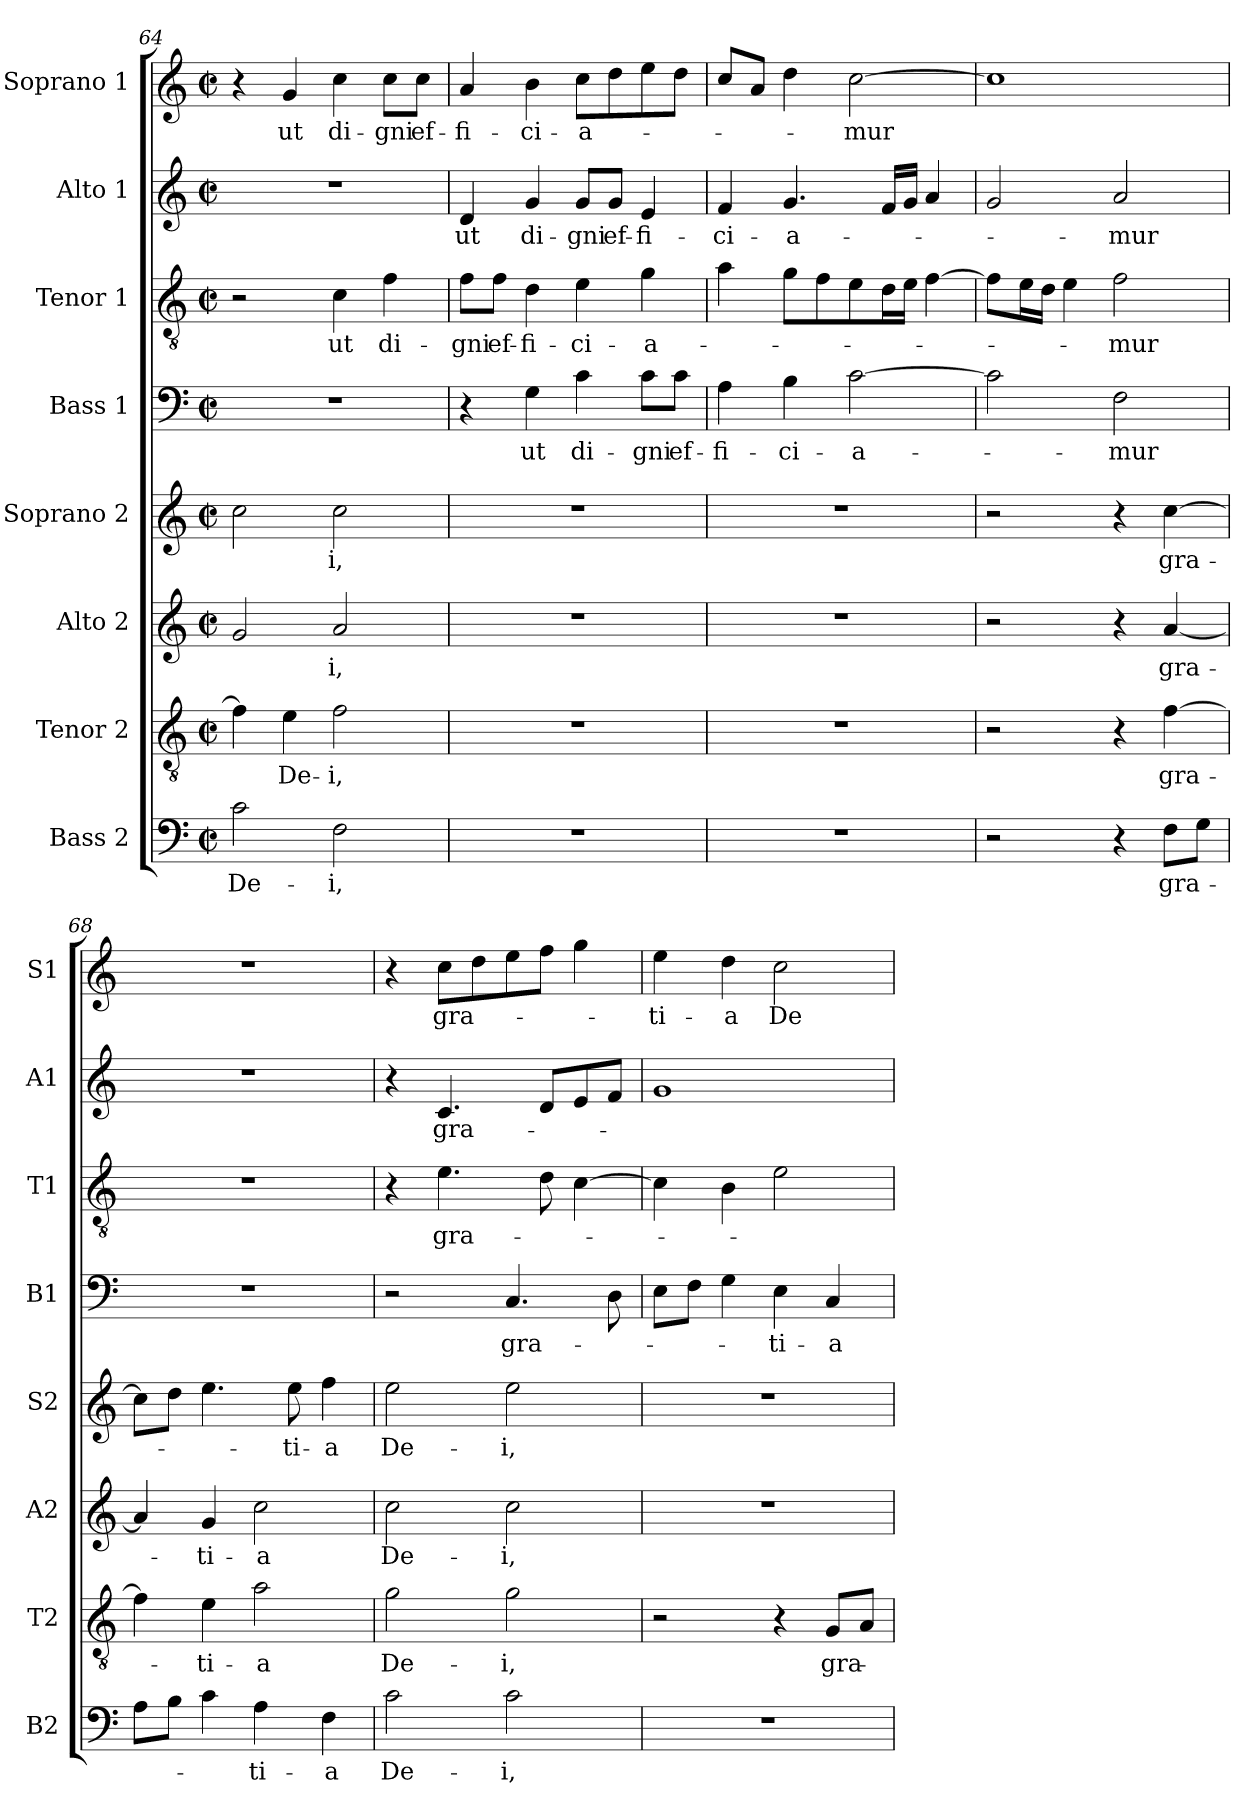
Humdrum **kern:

**kern	**text	**kern	**text	**kern	**text	**kern	**text	**kern	**text	**kern	**text	**kern	**text	**kern	**text
*part8	*part8	*part7	*part7	*part6	*part6	*part5	*part5	*part4	*part4	*part3	*part3	*part2	*part2	*part1	*part1
*staff8	*staff8	*staff7	*staff7	*staff6	*staff6	*staff5	*staff5	*staff4	*staff4	*staff3	*staff3	*staff2	*staff2	*staff1	*staff1
*I"Bass 2	*	*I"Tenor 2	*	*I"Alto 2	*	*I"Soprano 2	*	*I"Bass 1	*	*I"Tenor 1	*	*I"Alto 1	*	*I"Soprano 1	*
*I'B2	*	*I'T2	*	*I'A2	*	*I'S2	*	*I'B1	*	*I'T1	*	*I'A1	*	*I'S1	*
*clefF4	*	*clefGv2	*	*clefG2	*	*clefG2	*	*clefF4	*	*clefGv2	*	*clefG2	*	*clefG2	*
*k[]	*	*k[]	*	*k[]	*	*k[]	*	*k[]	*	*k[]	*	*k[]	*	*k[]	*
*C:	*	*C:	*	*C:	*	*C:	*	*C:	*	*C:	*	*C:	*	*C:	*
*M2/2	*	*M2/2	*	*M2/2	*	*M2/2	*	*M2/2	*	*M2/2	*	*M2/2	*	*M2/2	*
*met(c|)	*	*met(c|)	*	*met(c|)	*	*met(c|)	*	*met(c|)	*	*met(c|)	*	*met(c|)	*	*met(c|)	*
=64	=64	=64	=64	=64	=64	=64	=64	=64	=64	=64	=64	=64	=64	=64	=64
2c\	De-	4f\]	.	2g/	.	2cc\	.	1r	.	2r	.	1r	.	4r	.
.	.	4e\	De-	.	.	.	.	.	.	.	.	.	.	4g/	ut
2F\	-i,	2f\	-i,	2a/	-i,	2cc\	-i,	.	.	4c\	ut	.	.	4cc\	di-
.	.	.	.	.	.	.	.	.	.	4f\	di-	.	.	8cc\L	-gni
.	.	.	.	.	.	.	.	.	.	.	.	.	.	8cc\J	ef-
=65	=65	=65	=65	=65	=65	=65	=65	=65	=65	=65	=65	=65	=65	=65	=65
1r	.	1r	.	1r	.	1r	.	4r	.	8f\L	-gni	4d/	ut	4a/	-fi-
.	.	.	.	.	.	.	.	.	.	8f\J	ef-	.	.	.	.
.	.	.	.	.	.	.	.	4G\	ut	4d\	-fi-	4g/	di-	4b\	-ci-
.	.	.	.	.	.	.	.	4c\	di-	4e\	-ci-	8g/L	-gni	8cc\L	-a-
.	.	.	.	.	.	.	.	.	.	.	.	8g/J	ef-	8dd\	.
.	.	.	.	.	.	.	.	8c\L	-gni	4g\	-a-	4e/	-fi-	8ee\	.
.	.	.	.	.	.	.	.	8c\J	ef-	.	.	.	.	8dd\J	.
=66	=66	=66	=66	=66	=66	=66	=66	=66	=66	=66	=66	=66	=66	=66	=66
1r	.	1r	.	1r	.	1r	.	4A\	-fi-	4a\	.	4f/	-ci-	8cc/L	.
.	.	.	.	.	.	.	.	.	.	.	.	.	.	8a/J	.
.	.	.	.	.	.	.	.	4B\	-ci-	8g\L	.	4.g/	-a-	4dd\	.
.	.	.	.	.	.	.	.	.	.	8f\	.	.	.	.	.
.	.	.	.	.	.	.	.	[2c\	-a-	8e\	.	.	.	[>2cc\	-mur
.	.	.	.	.	.	.	.	.	.	16d\L	.	16f/LL	.	.	.
.	.	.	.	.	.	.	.	.	.	16e\JJ	.	16g/JJ	.	.	.
.	.	.	.	.	.	.	.	.	.	[>4f\	.	4a/	.	.	.
=67	=67	=67	=67	=67	=67	=67	=67	=67	=67	=67	=67	=67	=67	=67	=67
2r	.	2r	.	2r	.	2r	.	2c\]	.	8f\L]	.	2g/	.	1cc]	.
.	.	.	.	.	.	.	.	.	.	16e\L	.	.	.	.	.
.	.	.	.	.	.	.	.	.	.	16d\JJ	.	.	.	.	.
.	.	.	.	.	.	.	.	.	.	4e\	.	.	.	.	.
4r	.	4r	.	4r	.	4r	.	2F\	-mur	2f\	-mur	2a/	-mur	.	.
8F\L	gra-	[>4f\	gra-	[4a/	gra-	[4cc\	gra-	.	.	.	.	.	.	.	.
8G\J	.	.	.	.	.	.	.	.	.	.	.	.	.	.	.
=68	=68	=68	=68	=68	=68	=68	=68	=68	=68	=68	=68	=68	=68	=68	=68
8A\L	.	4f\]	.	4a/]	.	8cc\L]	.	1r	.	1r	.	1r	.	1r	.
8B\J	.	.	.	.	.	8dd\J	.	.	.	.	.	.	.	.	.
4c\	.	4e\	-ti-	4g/	-ti-	4.ee\	.	.	.	.	.	.	.	.	.
4A\	-ti-	2a\	-a	2cc\	-a	.	.	.	.	.	.	.	.	.	.
.	.	.	.	.	.	8ee\	-ti-	.	.	.	.	.	.	.	.
4F\	-a	.	.	.	.	4ff\	-a	.	.	.	.	.	.	.	.
=69	=69	=69	=69	=69	=69	=69	=69	=69	=69	=69	=69	=69	=69	=69	=69
2c\	De-	2g\	De-	2cc\	De-	2ee\	De-	2r	.	4r	.	4r	.	4r	.
.	.	.	.	.	.	.	.	.	.	4.e\	gra-	4.c/	gra-	8cc\L	gra-
.	.	.	.	.	.	.	.	.	.	.	.	.	.	8dd\	.
2c\	-i,	2g\	-i,	2cc\	-i,	2ee\	-i,	4.C/	gra-	.	.	.	.	8ee\	.
.	.	.	.	.	.	.	.	.	.	8d\	.	8d/L	.	8ff\J	.
.	.	.	.	.	.	.	.	.	.	[>4c\	.	8e/	.	4gg\	.
.	.	.	.	.	.	.	.	8D\	.	.	.	8f/J	.	.	.
!!LO:LB:g=z
=70	=70	=70	=70	=70	=70	=70	=70	=70	=70	=70	=70	=70	=70	=70	=70
1r	.	2r	.	1r	.	1r	.	8E\L	.	4c\]	.	1g	.	4ee\	-ti-
.	.	.	.	.	.	.	.	8F\J	.	.	.	.	.	.	.
.	.	.	.	.	.	.	.	4G\	.	4B\	.	.	.	4dd\	-a
.	.	4r	.	.	.	.	.	4E\	-ti-	2e\	.	.	.	2cc\	De-
.	.	8G/L	gra-	.	.	.	.	4C/	-a	.	.	.	.	.	.
.	.	8A/J	.	.	.	.	.	.	.	.	.	.	.	.	.
=	=	=	=	=	=	=	=	=	=	=	=	=	=	=	=
*-	*-	*-	*-	*-	*-	*-	*-	*-	*-	*-	*-	*-	*-	*-	*-
